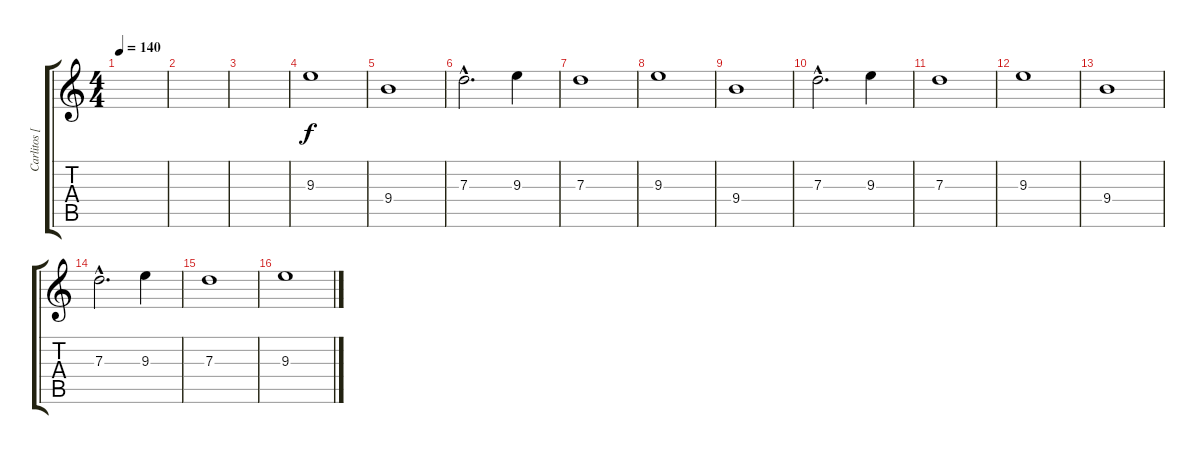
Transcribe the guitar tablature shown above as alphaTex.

\track ("Carlitos [guitarra]" "Carlitos [") {instrument distortionguitar}
\staff {score tabs}
\tuning (E4 B3 G3 D3 A2 E2) {hide}
\ts (4 4)
\tempo 140
\clef g2
\ks c
|
|
|
9.3.1{volume 14} |
9.4.1 |
7.3{hac}.2{d} 9.3.4 |
7.3.1 |
9.3.1 |
9.4.1 |
7.3{hac}.2{d} 9.3.4 |
7.3.1 |
9.3.1 |
9.4.1 |
7.3{hac}.2{d} 9.3.4 |
7.3.1 |
9.3.1
